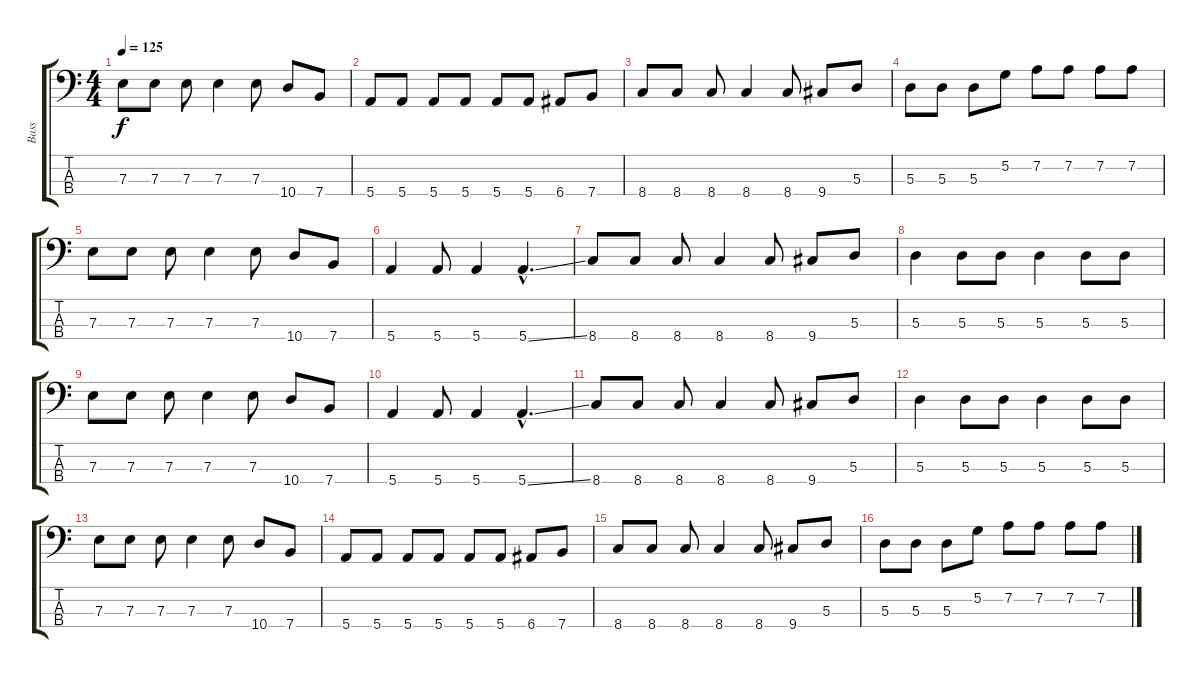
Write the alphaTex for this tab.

\track ("Bass" "Bass") {instrument electricbassfinger}
\staff {score tabs}
\tuning (G2 D2 A1 E1) {hide}
\ts (4 4)
\tempo 125
\clef f4
\ks c
7.3.8{dy f} 7.3.8 7.3.8 7.3.4 7.3.8 10.4.8 7.4.8 |
5.4.8 5.4.8 5.4.8 5.4.8 5.4.8 5.4.8 6.4.8 7.4.8 |
8.4.8 8.4.8 8.4.8 8.4.4 8.4.8 9.4.8 5.3.8 |
5.3.8 5.3.8 5.3.8 5.2.8 7.2.8 7.2.8 7.2.8 7.2.8 |
7.3.8 7.3.8 7.3.8 7.3.4 7.3.8 10.4.8 7.4.8 |
5.4.4 5.4.8 5.4.4 5.4{ss hac}.4{d} |
8.4.8 8.4.8 8.4.8 8.4.4 8.4.8 9.4.8 5.3.8 |
5.3.4 5.3.8 5.3.8 5.3.4 5.3.8 5.3.8 |
7.3.8 7.3.8 7.3.8 7.3.4 7.3.8 10.4.8 7.4.8 |
5.4.4 5.4.8 5.4.4 5.4{ss hac}.4{d} |
8.4.8 8.4.8 8.4.8 8.4.4 8.4.8 9.4.8 5.3.8 |
5.3.4 5.3.8 5.3.8 5.3.4 5.3.8 5.3.8 |
7.3.8 7.3.8 7.3.8 7.3.4 7.3.8 10.4.8 7.4.8 |
5.4.8 5.4.8 5.4.8 5.4.8 5.4.8 5.4.8 6.4.8 7.4.8 |
8.4.8 8.4.8 8.4.8 8.4.4 8.4.8 9.4.8 5.3.8 |
5.3.8 5.3.8 5.3.8 5.2.8 7.2.8 7.2.8 7.2.8 7.2.8
